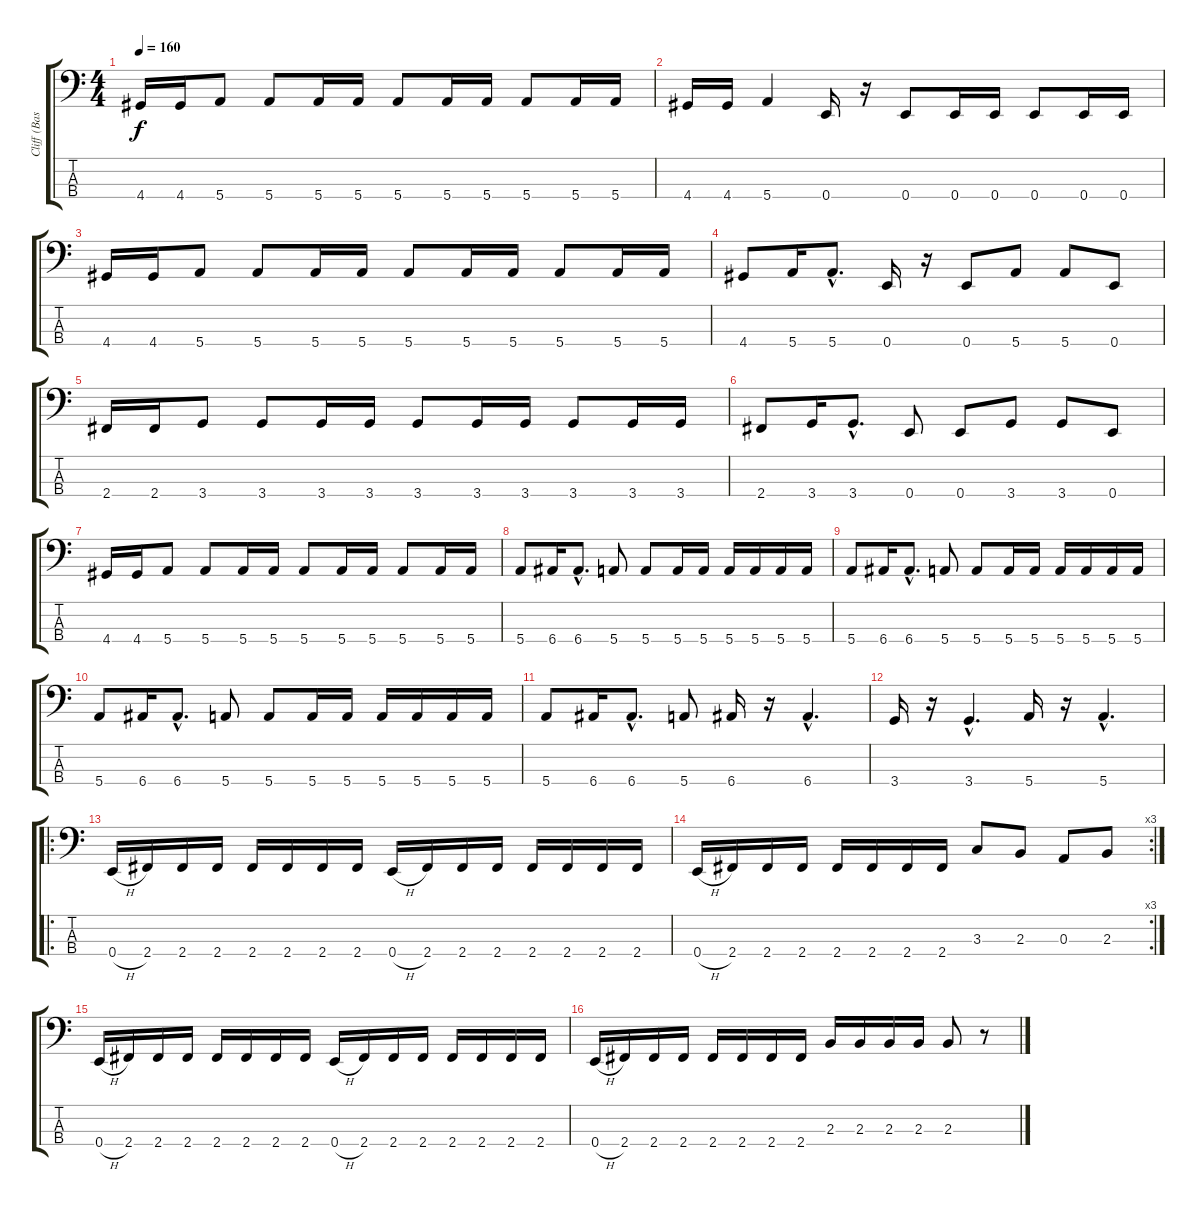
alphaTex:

\track ("Cliff (Bass)" "Cliff (Bas") {instrument electricbassfinger}
\staff {score tabs}
\tuning (G2 D2 A1 E1) {hide}
\ts (4 4)
\tempo 160
\clef f4
\ks c
4.4.16{dy f} 4.4.16 5.4.8 5.4.8 5.4.16 5.4.16 5.4.8 5.4.16 5.4.16 5.4.8 5.4.16 5.4.16 |
4.4.16 4.4.16 5.4.4 0.4.16 r.16 0.4.8 0.4.16 0.4.16 0.4.8 0.4.16 0.4.16 |
4.4.16 4.4.16 5.4.8 5.4.8 5.4.16 5.4.16 5.4.8 5.4.16 5.4.16 5.4.8 5.4.16 5.4.16 |
4.4.8 5.4.16 5.4{hac}.8{d} 0.4.16 r.16 0.4.8 5.4.8 5.4.8 0.4.8 |
2.4.16 2.4.16 3.4.8 3.4.8 3.4.16 3.4.16 3.4.8 3.4.16 3.4.16 3.4.8 3.4.16 3.4.16 |
2.4.8 3.4.16 3.4{hac}.8{d} 0.4.8 0.4.8 3.4.8 3.4.8 0.4.8 |
4.4.16 4.4.16 5.4.8 5.4.8 5.4.16 5.4.16 5.4.8 5.4.16 5.4.16 5.4.8 5.4.16 5.4.16 |
5.4.8 6.4.16 6.4{hac}.8{d} 5.4.8 5.4.8 5.4.16 5.4.16 5.4.16 5.4.16 5.4.16 5.4.16 |
5.4.8 6.4.16 6.4{hac}.8{d} 5.4.8 5.4.8 5.4.16 5.4.16 5.4.16 5.4.16 5.4.16 5.4.16 |
5.4.8 6.4.16 6.4{hac}.8{d} 5.4.8 5.4.8 5.4.16 5.4.16 5.4.16 5.4.16 5.4.16 5.4.16 |
5.4.8 6.4.16 6.4{hac}.8{d} 5.4.8 6.4.16 r.16 6.4{hac}.4{d} |
3.4.16 r.16 3.4{hac}.4{d} 5.4.16 r.16 5.4{hac}.4{d} |
\ro
0.4{h}.16 2.4.16 2.4.16 2.4.16 2.4.16 2.4.16 2.4.16 2.4.16 0.4{h}.16 2.4.16 2.4.16 2.4.16 2.4.16 2.4.16 2.4.16 2.4.16 |
\rc 3
0.4{h}.16 2.4.16 2.4.16 2.4.16 2.4.16 2.4.16 2.4.16 2.4.16 3.3.8 2.3.8 0.3.8 2.3.8 |
0.4{h}.16 2.4.16 2.4.16 2.4.16 2.4.16 2.4.16 2.4.16 2.4.16 0.4{h}.16 2.4.16 2.4.16 2.4.16 2.4.16 2.4.16 2.4.16 2.4.16 |
0.4{h}.16 2.4.16 2.4.16 2.4.16 2.4.16 2.4.16 2.4.16 2.4.16 2.3.16 2.3.16 2.3.16 2.3.16 2.3.8 r.8
